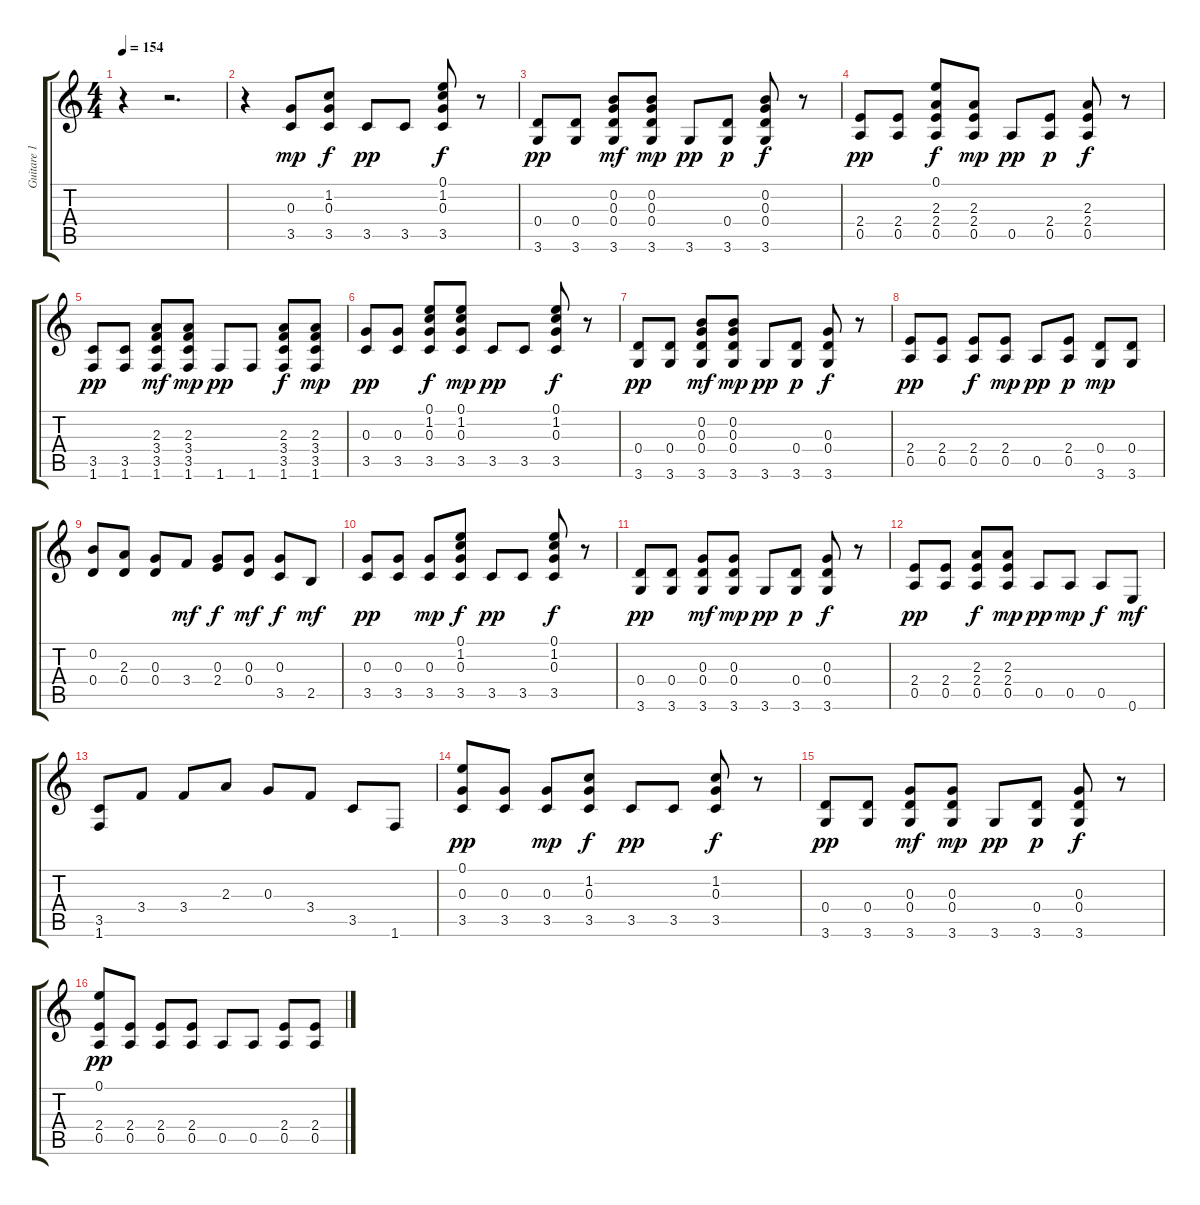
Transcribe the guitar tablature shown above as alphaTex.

\track ("Guitare 1" "Guitare 1") {instrument electricguitarmuted}
\staff {score tabs}
\tuning (E4 B3 G3 D3 A2 E2) {hide}
\ts (4 4)
\tempo 154
\clef g2
\ks c
r.4{dy mp instrument electricguitarmuted} r.2{d} |
r.4 (0.3 3.5).8 (1.2 0.3 3.5).8{dy f} 3.5.8{dy pp} 3.5.8 (0.1 1.2 0.3 3.5).8{dy f} r.8 |
(0.4 3.6).8{dy pp} (0.4 3.6).8 (0.2 0.3 0.4 3.6).8{dy mf} (0.2 0.3 0.4 3.6).8{dy mp} 3.6.8{dy pp} (0.4 3.6).8{dy p} (0.2 0.3 0.4 3.6).8{dy f} r.8 |
(2.4 0.5).8{dy pp} (2.4 0.5).8 (0.1 2.3 2.4 0.5).8{dy f} (2.3 2.4 0.5).8{dy mp} 0.5.8{dy pp} (2.4 0.5).8{dy p} (2.3 2.4 0.5).8{dy f} r.8 |
(3.5 1.6).8{dy pp} (3.5 1.6).8 (2.3 3.4 3.5 1.6).8{dy mf} (2.3 3.4 3.5 1.6).8{dy mp} 1.6.8{dy pp} 1.6.8 (2.3 3.4 3.5 1.6).8{dy f} (2.3 3.4 3.5 1.6).8{dy mp} |
(0.3 3.5).8{dy pp} (0.3 3.5).8 (0.1 1.2 0.3 3.5).8{dy f} (0.1 1.2 0.3 3.5).8{dy mp} 3.5.8{dy pp} 3.5.8 (0.1 1.2 0.3 3.5).8{dy f} r.8 |
(0.4 3.6).8{dy pp} (0.4 3.6).8 (0.2 0.3 0.4 3.6).8{dy mf} (0.2 0.3 0.4 3.6).8{dy mp} 3.6.8{dy pp} (0.4 3.6).8{dy p} (0.3 0.4 3.6).8{dy f} r.8 |
(2.4 0.5).8{dy pp} (2.4 0.5).8 (2.4 0.5).8{dy f} (2.4 0.5).8{dy mp} 0.5.8{dy pp} (2.4 0.5).8{dy p} (0.4 3.6).8{dy mp} (0.4 3.6).8 |
(0.2 0.4).8 (2.3 0.4).8 (0.3 0.4).8 3.4.8{dy mf} (0.3 2.4).8{dy f} (0.3 0.4).8{dy mf} (0.3 3.5).8{dy f} 2.5.8{dy mf} |
(0.3 3.5).8{dy pp} (0.3 3.5).8 (0.3 3.5).8{dy mp} (0.1 1.2 0.3 3.5).8{dy f} 3.5.8{dy pp} 3.5.8 (0.1 1.2 0.3 3.5).8{dy f} r.8 |
(0.4 3.6).8{dy pp} (0.4 3.6).8 (0.3 0.4 3.6).8{dy mf} (0.3 0.4 3.6).8{dy mp} 3.6.8{dy pp} (0.4 3.6).8{dy p} (0.3 0.4 3.6).8{dy f} r.8 |
(2.4 0.5).8{dy pp} (2.4 0.5).8 (2.3 2.4 0.5).8{dy f} (2.3 2.4 0.5).8{dy mp} 0.5.8{dy pp} 0.5.8{dy mp} 0.5.8{dy f} 0.6.8{dy mf} |
(3.5 1.6).8 3.4.8 3.4.8 2.3.8 0.3.8 3.4.8 3.5.8 1.6.8 |
(0.1 0.3 3.5).8{dy pp} (0.3 3.5).8 (0.3 3.5).8{dy mp} (1.2 0.3 3.5).8{dy f} 3.5.8{dy pp} 3.5.8 (1.2 0.3 3.5).8{dy f} r.8 |
(0.4 3.6).8{dy pp} (0.4 3.6).8 (0.3 0.4 3.6).8{dy mf} (0.3 0.4 3.6).8{dy mp} 3.6.8{dy pp} (0.4 3.6).8{dy p} (0.3 0.4 3.6).8{dy f} r.8 |
(0.1 2.4 0.5).8{dy pp} (2.4 0.5).8 (2.4 0.5).8 (2.4 0.5).8 0.5.8 0.5.8 (2.4 0.5).8 (2.4 0.5).8
